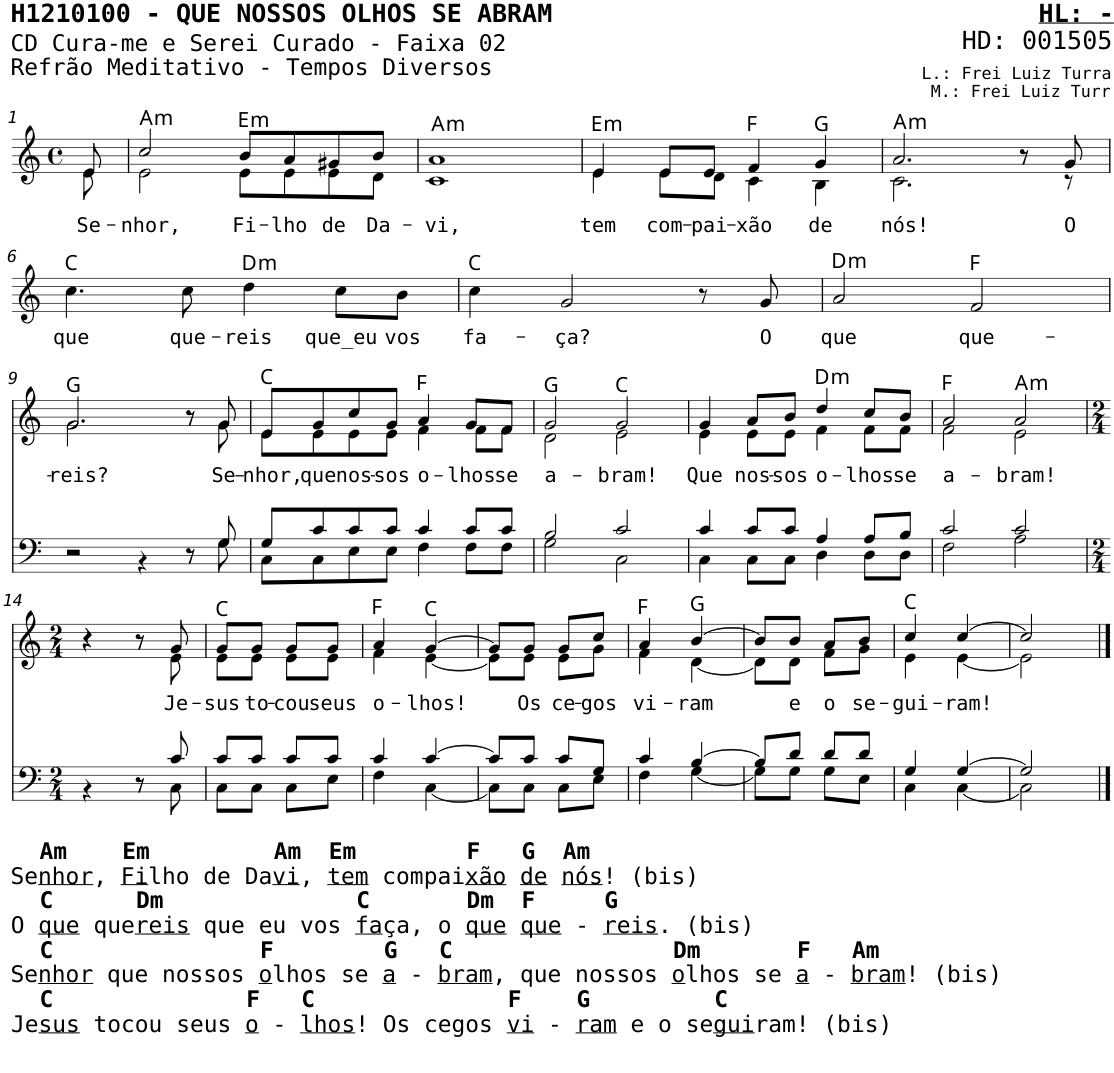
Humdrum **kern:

**kern	**kern	**text	**harte
*part2	*part1	*part1	*part1
*staff2	*staff1	*staff1	*
*I"Homens	*I"Mulheres	*	*
*stria5	*stria5	*	*
*clefF4	*clefG2	*	*
*k[]	*k[]	*	*
*M4/4	*M4/4	*	*
*met(c)	*met(c)	*	*
=1	=1	=1	=1
!	!	!LO:LY:b	!
*	*^	*	*
1r	8e/	8e\	Se-	.
.	2..ryy	2..ryy	.	.
=2	=2	=2	=2	=2
!	!	!	!LO:LY:b	!LO:H:kt=m
1r	2cc/	2e\	-nhor,	A:min
!	!	!	!LO:LY:b	!LO:H:kt=m
.	8b/L	8e\L	Fi-	E:min
!	!	!	!LO:LY:b	!
.	8a/	8e\	-lho	.
!	!	!	!LO:LY:b	!
.	8g#X/	8e\	de	.
!	!	!	!LO:LY:b	!
.	8b/J	8d\J	Da-	.
=3	=3	=3	=3	=3
!	!	!	!LO:LY:b	!LO:H:kt=m
1r	1a	1c	-vi,	A:min
=4	=4	=4	=4	=4
!	!	!	!LO:LY:b	!LO:H:kt=m
1r	4e/	4e\	tem	E:min
!	!	!	!LO:LY:b	!
.	8e/L	8e\L	com-	.
!	!	!	!LO:LY:b	!
.	8e/J	8d\J	-pai-	.
!	!	!	!LO:LY:b	!
.	4f/	4c\	-xão	F:maj
!	!	!	!LO:LY:b	!
.	4g/	4B\	de	G:maj
=5	=5	=5	=5	=5
!	!	!	!LO:LY:b	!LO:H:kt=m
1r	2.a/	2.c\	nós!	A:min
.	8r	8r	.	.
!	!	!	!LO:LY:b	!
.	8g/	8r	O	.
!!LO:LB:g=z
=6	=6	=6	=6	=6
!	!	!	!LO:LY:b	!
*	*v	*v	*	*
1r	4.cc\	que	C:maj
!	!	!LO:LY:b	!
.	8cc\	que-	.
!	!	!LO:LY:b	!LO:H:kt=m
.	4dd\	-reis	D:min
!	!	!LO:LY:b	!
.	8cc\L	que_eu	.
!	!	!LO:LY:b	!
.	8b\J	vos	.
=7	=7	=7	=7
!	!	!LO:LY:b	!
1r	4cc\	fa-	C:maj
!	!	!LO:LY:b	!
.	2g/	-ça?	.
.	8r	.	.
!	!	!LO:LY:b	!
.	8g/	O	.
=8	=8	=8	=8
!	!	!LO:LY:b	!LO:H:kt=m
1r	2a/	que	D:min
!	!	!LO:LY:b	!
.	2f/	que-	F:maj
!!LO:LB:g=z
=9	=9	=9	=9
*^	*	*	*
*	*^	*	*	*
!	!	!	!	!LO:LY:b	!
*	*	*	*^	*	*
2r	2r	2r	2.g/	2.g\	-reis?	G:maj
2ryy	4ryy	4r	.	.	.	.
.	8r	8r	8r	8r	.	.
!	!	!	!	!	!LO:LY:b	!
.	8G/	8G\	8g/	8g\	Se-	.
=10	=10	=10	=10	=10	=10	=10
!	!	!	!	!	!LO:LY:b	!
1ryy	8G/L	8C\L	8e/L	8e\L	-nhor,	C:maj
!	!	!	!	!	!LO:LY:b	!
.	8c/	8C\	8g/	8e\	que	.
!	!	!	!	!	!LO:LY:b	!
.	8c/	8E\	8cc/	8e\	nos-	.
!	!	!	!	!	!LO:LY:b	!
.	8c/J	8E\J	8g/J	8e\J	-sos	.
!	!	!	!	!	!LO:LY:b	!
.	4c/	4F\	4a/	4f\	o-	F:maj
!	!	!	!	!	!LO:LY:b	!
.	8c/L	8F\L	8g/L	8f\L	-lhos	.
!	!	!	!	!	!LO:LY:b	!
.	8c/J	8F\J	8f/J	8f\J	se	.
=11	=11	=11	=11	=11	=11	=11
!	!	!	!	!	!LO:LY:b	!
1ryy	2B/	2G\	2g/	2d\	a-	G:maj
!	!	!	!	!	!LO:LY:b	!
.	2c/	2C\	2g/	2e\	-bram!	C:maj
=12	=12	=12	=12	=12	=12	=12
!	!	!	!	!	!LO:LY:b	!
1ryy	4c/	4C\	4g/	4e\	Que	.
!	!	!	!	!	!LO:LY:b	!
.	8c/L	8C\L	8a/L	8e\L	nos-	.
!	!	!	!	!	!LO:LY:b	!
.	8c/J	8C\J	8b/J	8e\J	-sos	.
!	!	!	!	!	!LO:LY:b	!LO:H:kt=m
.	4A/	4D\	4dd/	4f\	o-	D:min
!	!	!	!	!	!LO:LY:b	!
.	8A/L	8D\L	8cc/L	8f\L	-lhos	.
!	!	!	!	!	!LO:LY:b	!
.	8B/J	8D\J	8b/J	8f\J	se	.
=13	=13	=13	=13	=13	=13	=13
!	!	!	!	!	!LO:LY:b	!
1ryy	2c/	2F\	2a/	2f\	a-	F:maj
!	!	!	!	!	!LO:LY:b	!LO:H:kt=m
.	2c/	2A\	2a/	2e\	-bram!	A:min
!!LO:LB:g=z	!!
=14	=14	=14	=14	=14	=14	=14
*M2/4	*	*	*M2/4	*	*	*
!LO:TX:b:B:t=Am    Em         Am  Em        F   G  Am	!	!	!	!	!	!
!LO:TX:b:t=Se	!	!	!	!	!	!
!LO:TX:b:t=nhor	!	!	!	!	!	!
!LO:TX:b:t=,	!	!	!	!	!	!
!LO:TX:b:t=Fi	!	!	!	!	!	!
!LO:TX:b:t=lho de Da	!	!	!	!	!	!
!LO:TX:b:t=vi	!	!	!	!	!	!
!LO:TX:b:t=,	!	!	!	!	!	!
!LO:TX:b:t=tem	!	!	!	!	!	!
!LO:TX:b:t=compai	!	!	!	!	!	!
!LO:TX:b:t=xão	!	!	!	!	!	!
!LO:TX:b:t=de	!	!	!	!	!	!
!LO:TX:b:t=nós	!	!	!	!	!	!
!LO:TX:b:t=! (bis)	!	!	!	!	!	!
!LO:TX:b:B:t=C      Dm              C       Dm  F     G	!	!	!	!	!	!
!LO:TX:b:t=O	!	!	!	!	!	!
!LO:TX:b:t=que	!	!	!	!	!	!
!LO:TX:b:t=que	!	!	!	!	!	!
!LO:TX:b:t=reis	!	!	!	!	!	!
!LO:TX:b:t=que eu vos	!	!	!	!	!	!
!LO:TX:b:t=fa	!	!	!	!	!	!
!LO:TX:b:t=ça, o	!	!	!	!	!	!
!LO:TX:b:t=que	!	!	!	!	!	!
!LO:TX:b:t=que	!	!	!	!	!	!
!LO:TX:b:t=-	!	!	!	!	!	!
!LO:TX:b:t=reis	!	!	!	!	!	!
!LO:TX:b:t=. (bis)	!	!	!	!	!	!
!LO:TX:b:B:t=C               F        G   C                Dm       F   Am	!	!	!	!	!	!
!LO:TX:b:t=Se	!	!	!	!	!	!
!LO:TX:b:t=nhor	!	!	!	!	!	!
!LO:TX:b:t=que nossos	!	!	!	!	!	!
!LO:TX:b:t=o	!	!	!	!	!	!
!LO:TX:b:t=lhos se	!	!	!	!	!	!
!LO:TX:b:t=a	!	!	!	!	!	!
!LO:TX:b:t=-	!	!	!	!	!	!
!LO:TX:b:t=bram	!	!	!	!	!	!
!LO:TX:b:t=, que nossos	!	!	!	!	!	!
!LO:TX:b:t=o	!	!	!	!	!	!
!LO:TX:b:t=lhos se	!	!	!	!	!	!
!LO:TX:b:t=a	!	!	!	!	!	!
!LO:TX:b:t=-	!	!	!	!	!	!
!LO:TX:b:t=bram	!	!	!	!	!	!
!LO:TX:b:t=! (bis)	!	!	!	!	!	!
!LO:TX:b:B:t=C              F   C              F    G         C	!	!	!	!	!	!
!LO:TX:b:t=Je	!	!	!	!	!	!
!LO:TX:b:t=sus	!	!	!	!	!	!
!LO:TX:b:t=tocou seus	!	!	!	!	!	!
!LO:TX:b:t=o	!	!	!	!	!	!
!LO:TX:b:t=-	!	!	!	!	!	!
!LO:TX:b:t=lhos	!	!	!	!	!	!
!LO:TX:b:t=! Os cegos	!	!	!	!	!	!
!LO:TX:b:t=vi	!	!	!	!	!	!
!LO:TX:b:t=-	!	!	!	!	!	!
!LO:TX:b:t=ram	!	!	!	!	!	!
!LO:TX:b:t=e o se	!	!	!	!	!	!
!LO:TX:b:t=gui	!	!	!	!	!	!
!LO:TX:b:t=ram! (bis)	!	!	!	!	!	!
2ryy	4ryy	4r	4r	4r	.	.
.	8r	8r	8r	8r	.	.
!	!	!	!	!	!LO:LY:b	!
.	8c/	8C\	8g/	8e\	Je-	.
=15	=15	=15	=15	=15	=15	=15
!	!	!	!	!	!LO:LY:b	!
2ryy	8c/L	8C\L	8g/L	8e\L	-sus	C:maj
!	!	!	!	!	!LO:LY:b	!
.	8c/J	8C\J	8g/J	8e\J	to-	.
!	!	!	!	!	!LO:LY:b	!
.	8c/L	8C\L	8g/L	8e\L	-cou	.
!	!	!	!	!	!LO:LY:b	!
.	8c/J	8E\J	8g/J	8e\J	seus	.
=16	=16	=16	=16	=16	=16	=16
!	!	!	!	!	!LO:LY:b	!
2ryy	4c/	4F\	4a/	4f\	o-	F:maj
!	!	!	!	!	!LO:LY:b	!
.	[4c/	[4C\	[4g/	[4e\	-lhos!	C:maj
=17	=17	=17	=17	=17	=17	=17
2ryy	8c/L]	8C\L]	8g/L]	8e\L]	.	.
!	!	!	!	!	!LO:LY:b	!
.	8c/J	8C\J	8g/J	8e\J	Os	.
!	!	!	!	!	!LO:LY:b	!
.	8c/L	8C\L	8g/L	8e\L	ce-	.
!	!	!	!	!	!LO:LY:b	!
.	8G/J	8E\J	8cc/J	8g\J	-gos	.
=18	=18	=18	=18	=18	=18	=18
!	!	!	!	!	!LO:LY:b	!
2ryy	4c/	4F\	4a/	4f\	vi-	F:maj
!	!	!	!	!	!LO:LY:b	!
.	[4B/	[4G\	[4b/	[4d\	-ram	G:maj
=19	=19	=19	=19	=19	=19	=19
2ryy	8B/L]	8G\L]	8b/L]	8d\L]	.	.
!	!	!	!	!	!LO:LY:b	!
.	8d/J	8G\J	8b/J	8d\J	e	.
!	!	!	!	!	!LO:LY:b	!
.	8d/L	8G\L	8a/L	8f\L	o	.
!	!	!	!	!	!LO:LY:b	!
.	8d/J	8E\J	8b/J	8g\J	se-	.
=20	=20	=20	=20	=20	=20	=20
!	!	!	!	!	!LO:LY:b	!
2ryy	4G/	4C\	4cc/	4e\	-gui-	C:maj
!	!	!	!	!	!LO:LY:b	!
.	[4G/	[4C\	[4cc/	[4e\	-ram!	.
=21	=21	=21	=21	=21	=21	=21
2ryy	2G/]	2C\]	2cc/]	2e\]	.	.
*v	*v	*v	*	*	*	*
*	*v	*v	*	*
==	==	==	==
*-	*-	*-	*-
